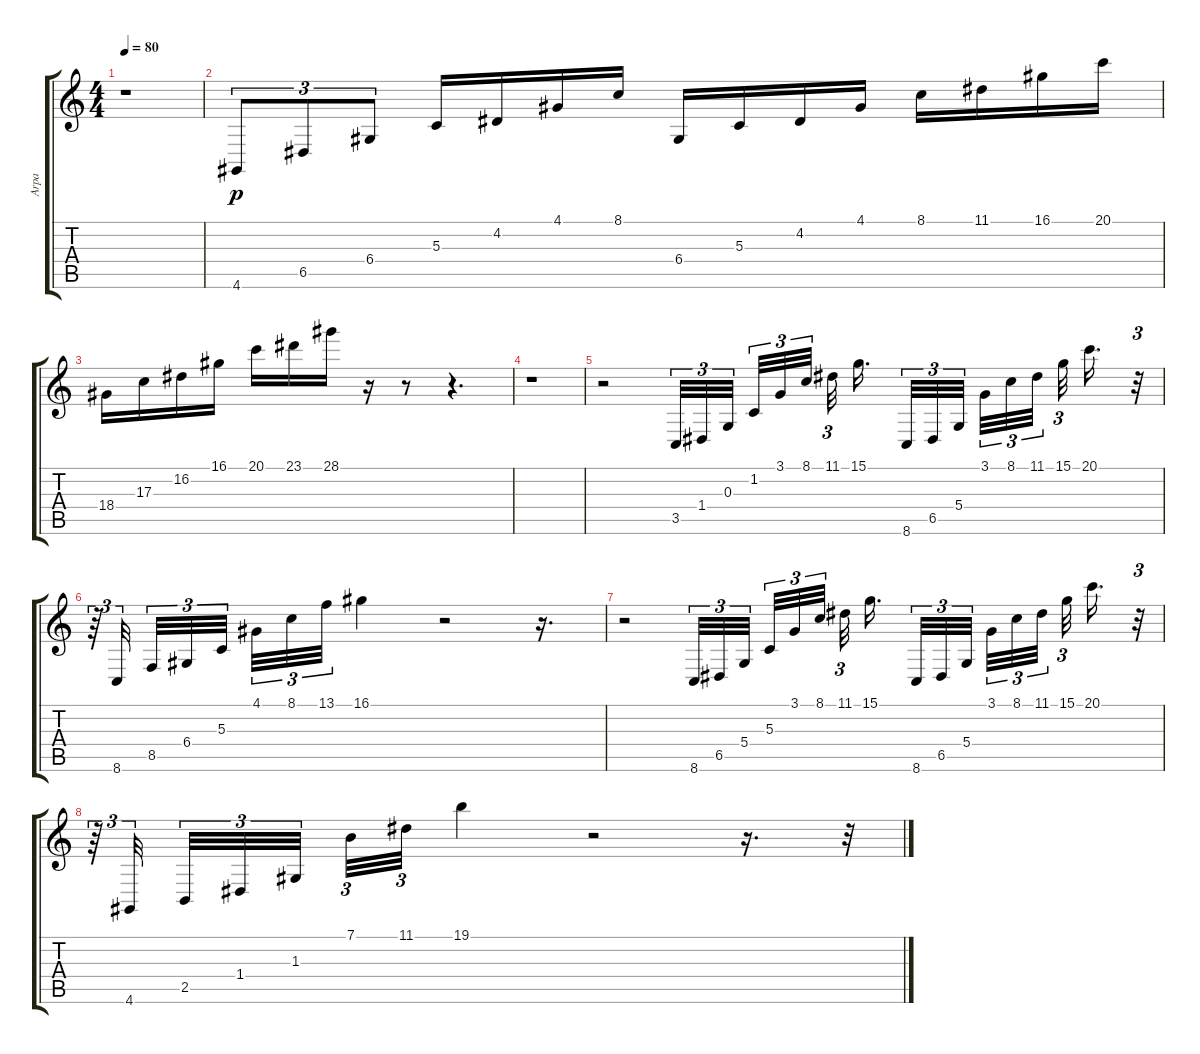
\track ("Arpa" "Arpa") {instrument pizzicatostrings}
\staff {score tabs}
\tuning (E4 B3 G3 D3 A2 E2) {hide}
\ts (4 4)
\tempo 80
\clef g2
\ks c
r.1{dy p} |
4.6.8{tu (3 2)} 6.5.8{tu (3 2)} 6.4.8{tu (3 2)} 5.3.16 4.2.16 4.1.16 8.1.16 6.4.16 5.3.16 4.2.16 4.1.16 8.1.16 11.1.16 16.1.16 20.1.16 |
18.4.16 17.3.16 16.2.16 16.1.16 20.1.16 23.1.16 28.1.16 r.16 r.8 r.4{d} |
r.1 |
r.2 3.5.32{tu (3 2)} 1.4.32{tu (3 2)} 0.3.32{tu (3 2) beam splitsecondary} 1.2.32{tu (3 2)} 3.1.32{tu (3 2)} 8.1.32{tu (3 2) beam splitsecondary} 11.1.32{tu (3 2) beam splitsecondary} 15.1.16{d} 8.6.32{tu (3 2)} 6.5.32{tu (3 2)} 5.4.32{tu (3 2) beam splitsecondary} 3.1.32{tu (3 2)} 8.1.32{tu (3 2)} 11.1.32{tu (3 2) beam splitsecondary} 15.1.32{tu (3 2)} 20.1.16{d} r.32{tu (3 2)} |
r.64{tu (3 2)} 8.6.32{tu (3 2) beam splitsecondary} 8.5.32{tu (3 2)} 6.4.32{tu (3 2)} 5.3.32{tu (3 2) beam splitsecondary} 4.1.32{tu (3 2)} 8.1.32{tu (3 2)} 13.1.32{tu (3 2)} 16.1.4 r.2 r.16{d} |
r.2 8.6.32{tu (3 2)} 6.5.32{tu (3 2)} 5.4.32{tu (3 2) beam splitsecondary} 5.3.32{tu (3 2)} 3.1.32{tu (3 2)} 8.1.32{tu (3 2) beam splitsecondary} 11.1.32{tu (3 2) beam splitsecondary} 15.1.16{d} 8.6.32{tu (3 2)} 6.5.32{tu (3 2)} 5.4.32{tu (3 2) beam splitsecondary} 3.1.32{tu (3 2)} 8.1.32{tu (3 2)} 11.1.32{tu (3 2) beam splitsecondary} 15.1.32{tu (3 2)} 20.1.16{d} r.32{tu (3 2)} |
r.64{tu (3 2)} 4.6.32{tu (3 2) beam splitsecondary} 2.5.32{tu (3 2)} 1.4.32{tu (3 2)} 1.3.32{tu (3 2) beam splitsecondary} 7.1.32{tu (3 2)} 11.1.32{tu (3 2)} 19.1.4 r.2 r.16{d} r.32{tu (3 2)}
